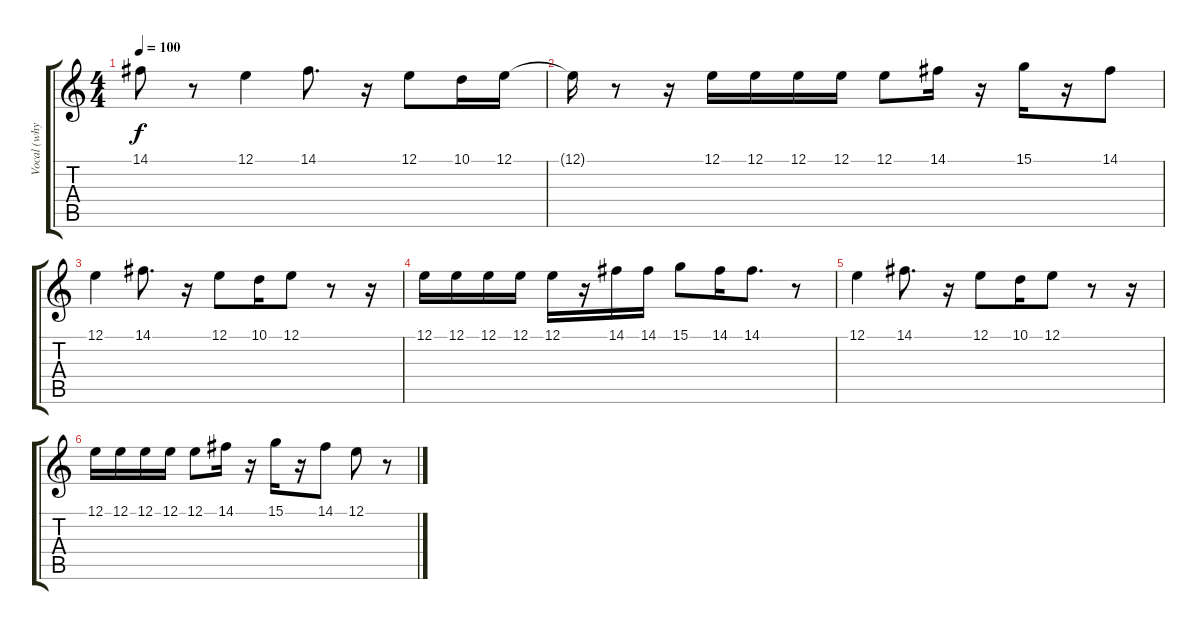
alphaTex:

\track ("Vocal (why include this?)" "Vocal (why") {instrument panflute}
\staff {score tabs}
\tuning (E4 B3 G3 D3 A2 E2) {hide}
\ts (4 4)
\tempo 100
\clef g2
\ks c
14.1{t}.8{dy f} r.8 12.1.4 14.1.8{d} r.16 12.1.8 10.1.16 12.1.16 |
12.1{t}.16 r.8 r.16 12.1.16 12.1.16 12.1.16 12.1.16 12.1.8 14.1.16 r.16 15.1.16 r.16 14.1.8 |
12.1.4 14.1.8{d} r.16 12.1.8 10.1.16 12.1.8 r.8 r.16 |
12.1.16 12.1.16 12.1.16 12.1.16 12.1.16 r.16 14.1.16 14.1.16 15.1.8 14.1.16 14.1.8{d} r.8 |
12.1.4 14.1.8{d} r.16 12.1.8 10.1.16 12.1.8 r.8 r.16 |
12.1.16 12.1.16 12.1.16 12.1.16 12.1.8 14.1.16 r.16 15.1.16 r.16 14.1.8 12.1.8 r.8
